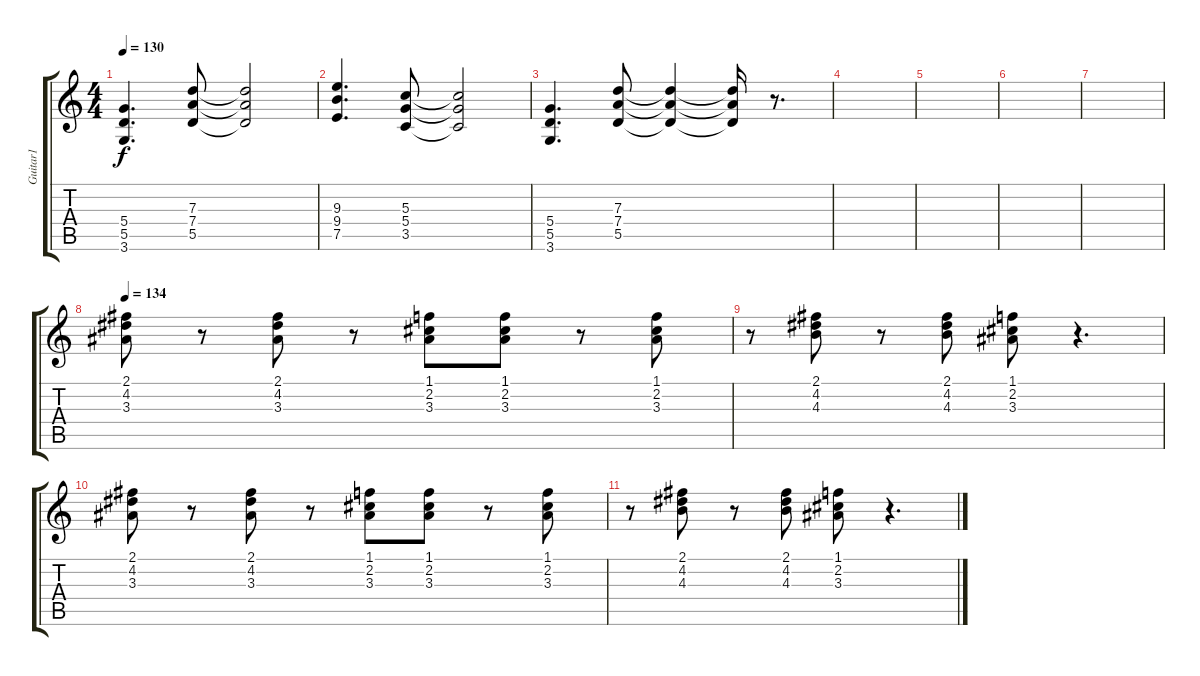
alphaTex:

\track ("Guitar1" "Guitar1") {instrument distortionguitar}
\staff {score tabs}
\tuning (E4 B3 G3 D3 A2 E2) {hide}
\ts (4 4)
\tempo 130
\clef g2
\ks c
(5.4 5.5 3.6).4{d dy f} (7.3 7.4 5.5).8 (7.3{t} 7.4{t} 5.5{t}).2 |
(9.3 9.4 7.5).4{d} (5.3 5.4 3.5).8 (5.3{t} 5.4{t} 3.5{t}).2 |
(5.4 5.5 3.6).4{d} (7.3 7.4 5.5).8 (7.3{t} 7.4{t} 5.5{t}).4 (7.3{t} 7.4{t} 5.5{t}).16 r.8{d} |
|
|
|
|
\tempo 134
(2.1 4.2 3.3).8{volume 10} r.8 (2.1 4.2 3.3).8 r.8 (1.1 2.2 3.3).8 (1.1 2.2 3.3).8 r.8 (1.1 2.2 3.3).8 |
r.8 (2.1 4.2 4.3).8 r.8 (2.1 4.2 4.3).8 (1.1 2.2 3.3).8 r.4{d} |
(2.1 4.2 3.3).8 r.8 (2.1 4.2 3.3).8 r.8 (1.1 2.2 3.3).8 (1.1 2.2 3.3).8 r.8 (1.1 2.2 3.3).8 |
r.8 (2.1 4.2 4.3).8 r.8 (2.1 4.2 4.3).8 (1.1 2.2 3.3).8 r.4{d}
